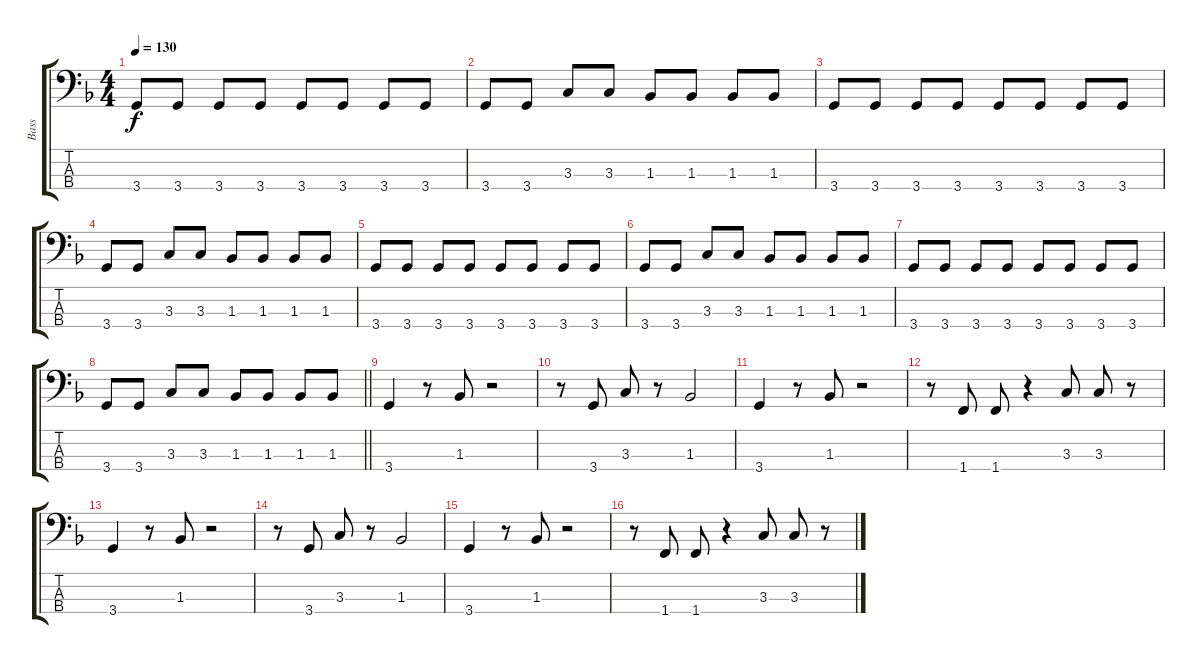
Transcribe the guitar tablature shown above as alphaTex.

\track ("Bass" "Bass") {instrument electricbassfinger}
\staff {score tabs}
\tuning (G2 D2 A1 E1) {hide}
\ts (4 4)
\tempo 130
\clef f4
\ks f
3.4.8{dy f} 3.4.8 3.4.8 3.4.8 3.4.8 3.4.8 3.4.8 3.4.8 |
3.4.8 3.4.8 3.3.8 3.3.8 1.3.8 1.3.8 1.3.8 1.3.8 |
3.4.8 3.4.8 3.4.8 3.4.8 3.4.8 3.4.8 3.4.8 3.4.8 |
3.4.8 3.4.8 3.3.8 3.3.8 1.3.8 1.3.8 1.3.8 1.3.8 |
3.4.8 3.4.8 3.4.8 3.4.8 3.4.8 3.4.8 3.4.8 3.4.8 |
3.4.8 3.4.8 3.3.8 3.3.8 1.3.8 1.3.8 1.3.8 1.3.8 |
3.4.8 3.4.8 3.4.8 3.4.8 3.4.8 3.4.8 3.4.8 3.4.8 |
\barLineRight lightlight
3.4.8 3.4.8 3.3.8 3.3.8 1.3.8 1.3.8 1.3.8 1.3.8 |
3.4.4 r.8 1.3.8 r.2 |
r.8 3.4.8 3.3.8 r.8 1.3.2 |
3.4.4 r.8 1.3.8 r.2 |
r.8 1.4.8 1.4.8 r.4 3.3.8 3.3.8 r.8 |
3.4.4 r.8 1.3.8 r.2 |
r.8 3.4.8 3.3.8 r.8 1.3.2 |
3.4.4 r.8 1.3.8 r.2 |
r.8 1.4.8 1.4.8 r.4 3.3.8 3.3.8 r.8
